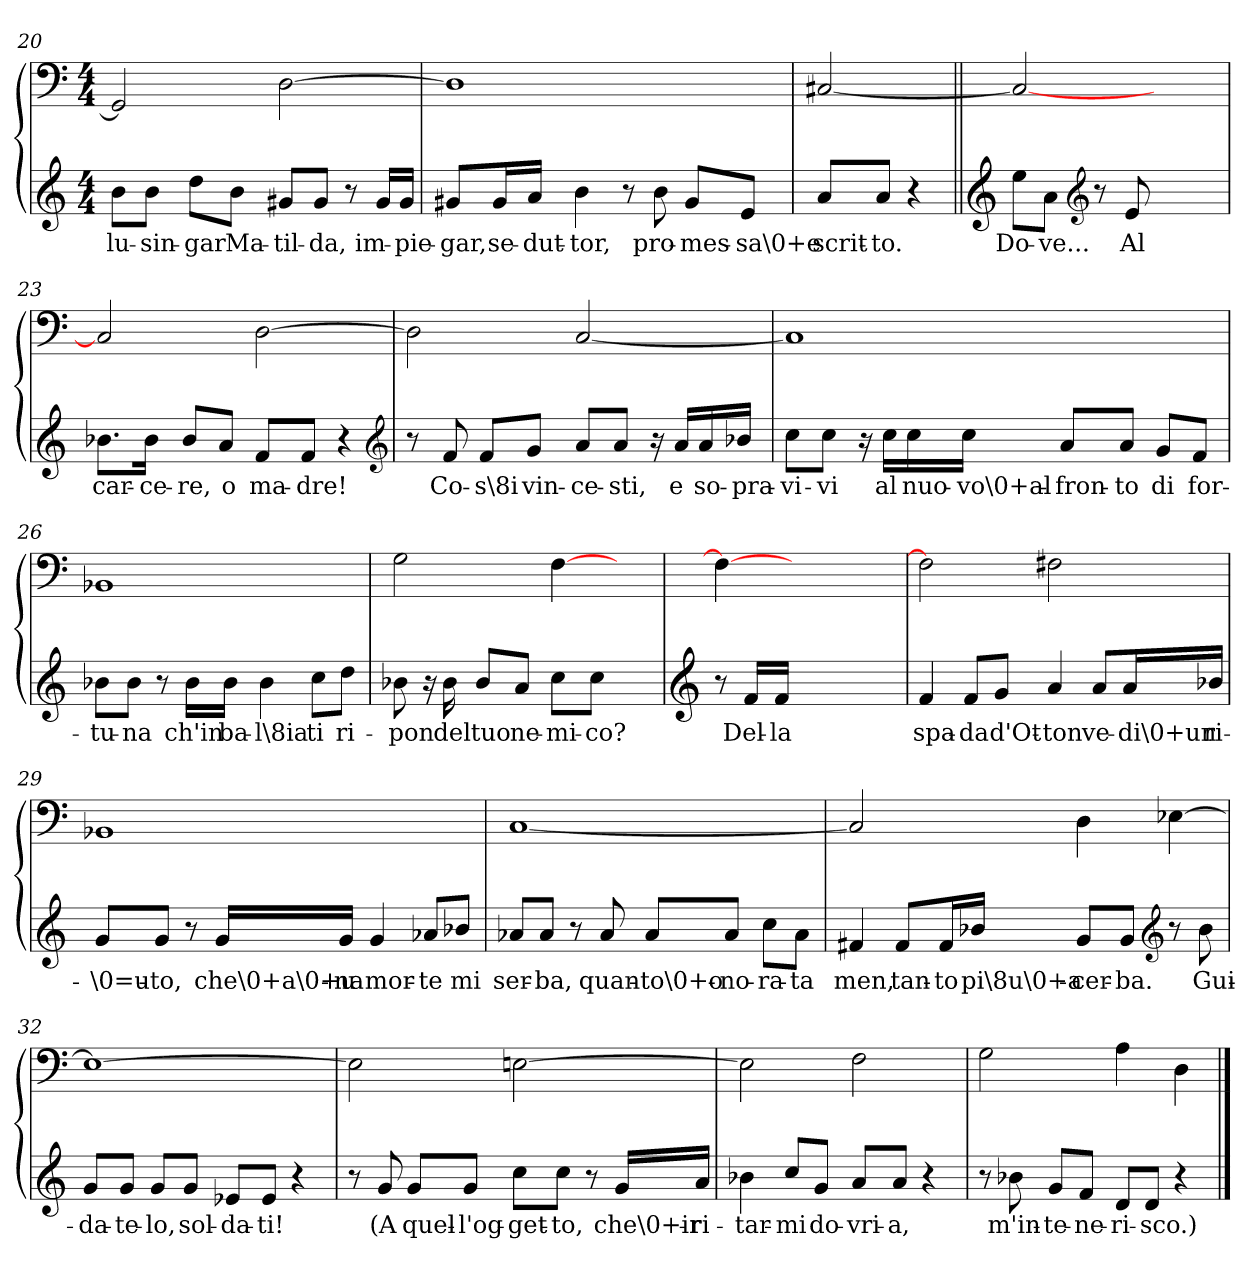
**kern	**text	**kern
*part1	*part1	*part1
*staff2	*staff2	*staff1
*clefG2	*	*clefF4
*k[]	*	*k[]
*a:	*	*a:
*M4/4	*	*M4/4
=20	=20	=20
8b\L	lu-	2GG#/]
8b\J	-sin-	.
8dd\L	-gar	.
8b\J	Ma-	.
8g#X/L	-til-	[2D\
8g#/J	-da,	.
8r	.	.
16g#/LL	im-	.
16g#/JJ	-pie-	.
=21	=21	=21
8g#X/L	-gar,	1D\]
16g#/L	se-	.
16a/JJ	-dut-	.
4b\	-tor,	.
8r	.	.
8b\	pro-	.
8g#/L	-mes-	.
8e/J	-sa\0+e	.
=22	=22	=22
8a/L	scrit-	[2C#X/
8a/J	-to.	.
4r	.	.
=||	=||	=||
*clefG2	*	*
8ee\L	Do-	2C#/_
8a\J	-ve...	.
*clefG2	*	*
8r	.	.
8e/	Al	.
2ryy	.	2ryy
=23	=23	=23
8.b-X\L	car-	2C#/]
16b-\Jk	-ce-	.
8b-/L	-re,	.
8a/J	o	.
8f/L	ma-	[2D\
8f/J	-dre!	.
4r	.	.
*clefG2	*	*
=24	=24	=24
8r	.	2D\]
8f/	Co-	.
8f/L	-s\8i	.
8g/J	vin-	.
8a/L	-ce-	[2C/
8a/J	-sti,	.
16r	.	.
16a/LL	e	.
16a/	so-	.
16b-X/JJ	-pra-	.
=25	=25	=25
8cc\L	-vi-	1C/]
8cc\J	-vi	.
16r	.	.
16cc\LL	al	.
16cc\	nuo-	.
16cc\JJ	-vo\0+al-	.
8a/L	-fron-	.
8a/J	-to	.
8g/L	di	.
8f/J	for-	.
=26	=26	=26
8b-X\L	-tu-	1BB-X/
8b-\J	-na	.
8r	.	.
16b-\LL	ch'in	.
16b-\JJ	ba-	.
4b-\	-l\8ia	.
8cc\L	ti	.
8dd\J	ri-	.
=27	=27	=27
8b-X\	-pon	2G\
16r	.	.
16b-\	del	.
8b-/L	tuo	.
8a/J	ne-	.
8cc\L	-mi-	[4F\
8cc\J	-co?	.
4ryy	.	4ryy
=	=	=
*clefG2	*	*
8r	.	4F\_
16f/LL	Del-	.
16f/JJ	-la	.
2ryy	.	2ryy
4ryy	.	4ryy
=28	=28	=28
4f/	spa-	2F\]
8f/L	-da	.
8g/J	d'Ot-	.
4a/	-ton	2F#X\
8a/L	ve-	.
16a/L	-di\0+un	.
16b-X/JJ	ri-	.
=29	=29	=29
8g/L	-\0=u-	1BB-X/
8g/J	-to,	.
8r	.	.
16g/LL	che\0+a\0+u-	.
16g/JJ	-na	.
4g/	mor-	.
8a-X/L	-te	.
8b-X/J	mi	.
=30	=30	=30
8a-X/L	ser-	[1C/
8a-/J	-ba,	.
8r	.	.
8a-/	quan-	.
8a-/L	-to\0+o-	.
8a-/J	-no-	.
8cc\L	-ra-	.
8a-\J	-ta	.
=31	=31	=31
4f#X/	men,	2C/]
8f#/L	tan-	.
16f#/L	-to	.
16b-X/JJ	pi\8u\0+a-	.
8g/L	-cer-	4D\
8g/J	-ba.	.
*clefG2	*	*
8r	.	[4E-X\
8b-\	Gui-	.
=32	=32	=32
8g/L	-da-	1E-\_
8g/J	-te-	.
8g/L	-lo,	.
8g/J	sol-	.
8e-X/L	-da-	.
8e-/J	-ti!	.
4r	.	.
=33	=33	=33
8r	.	2E-\]
8g/	(A	.
8g/L	quel-	.
8g/J	-l'og-	.
8cc\L	-get-	[2En\
8cc\J	-to,	.
8r	.	.
16g/LL	che\0+ir-	.
16a/JJ	-ri-	.
=34	=34	=34
4b-X\	-tar-	2E\]
8cc/L	-mi	.
8g/J	do-	.
8a/L	-vri-	2F\
8a/J	-a,	.
4r	.	.
=35	=35	=35
8r	.	2G\
8b-X\	m'in-	.
8g/L	-te-	.
8f/J	-ne-	.
8d/L	-ri-	4A\
8d/J	-sco.)	.
4r	.	4D\
==	==	==
*-	*-	*-
